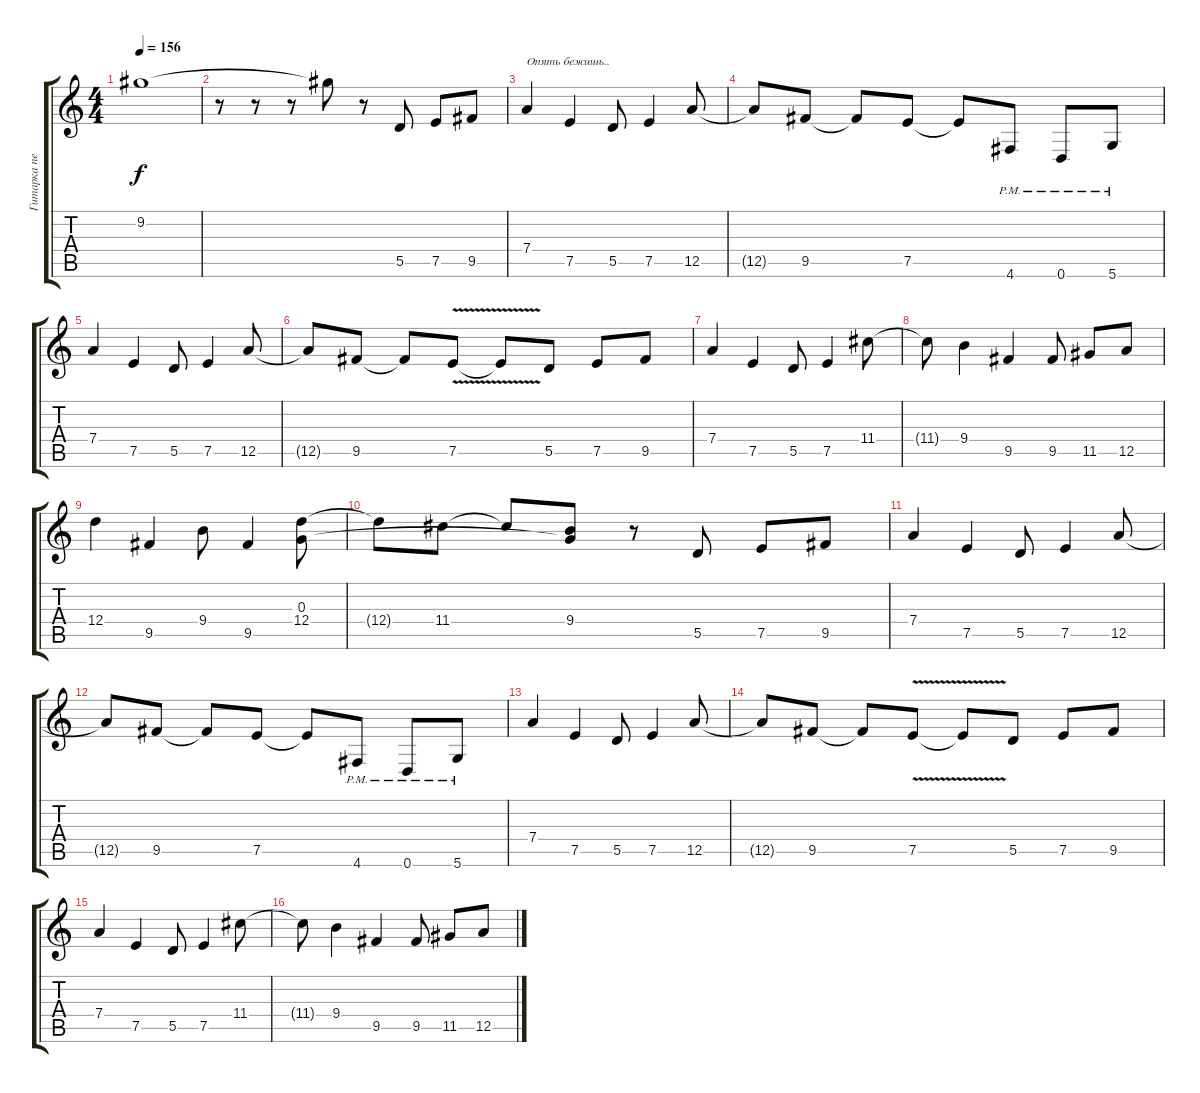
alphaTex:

\track ("Гитарка первая" "Гитарка пе") {instrument distortionguitar}
\staff {score tabs}
\tuning (E4 B3 G3 D3 A2 D2) {hide}
\ts (4 4)
\tempo 156
\clef g2
\ks c
9.2{t}.1{dy f} |
r.8 r.8 r.8 9.2{t}.8 r.8 5.5.8 7.5.8 9.5.8 |
7.4.4{txt "Опять бежишь.."} 7.5.4 5.5.8 7.5.4 12.5.8 |
12.5{t}.8 9.5.8 9.5{t}.8 7.5.8 7.5{t}.8 4.6{pm}.8 0.6{pm}.8 5.6{pm}.8 |
7.4.4 7.5.4 5.5.8 7.5.4 12.5.8 |
12.5{t}.8 9.5.8 9.5{t}.8 7.5{v}.8 7.5{t}.8 5.5.8 7.5.8 9.5.8 |
7.4.4 7.5.4 5.5.8 7.5.4 11.4.8 |
11.4{t}.8 9.4.4 9.5.4 9.5.8 11.5.8 12.5.8 |
12.4.4 9.5.4 9.4.8 9.5.4 (0.3 12.4).8 |
12.4{t}.8 11.4.8 11.4{t}.8 (0.3{t} 9.4).8 r.8 5.5.8 7.5.8 9.5.8 |
7.4.4 7.5.4 5.5.8 7.5.4 12.5.8 |
12.5{t}.8 9.5.8 9.5{t}.8 7.5.8 7.5{t}.8 4.6{pm}.8 0.6{pm}.8 5.6{pm}.8 |
7.4.4 7.5.4 5.5.8 7.5.4 12.5.8 |
12.5{t}.8 9.5.8 9.5{t}.8 7.5{v}.8 7.5{t}.8 5.5.8 7.5.8 9.5.8 |
7.4.4 7.5.4 5.5.8 7.5.4 11.4.8 |
11.4{t}.8 9.4.4 9.5.4 9.5.8 11.5.8 12.5.8
